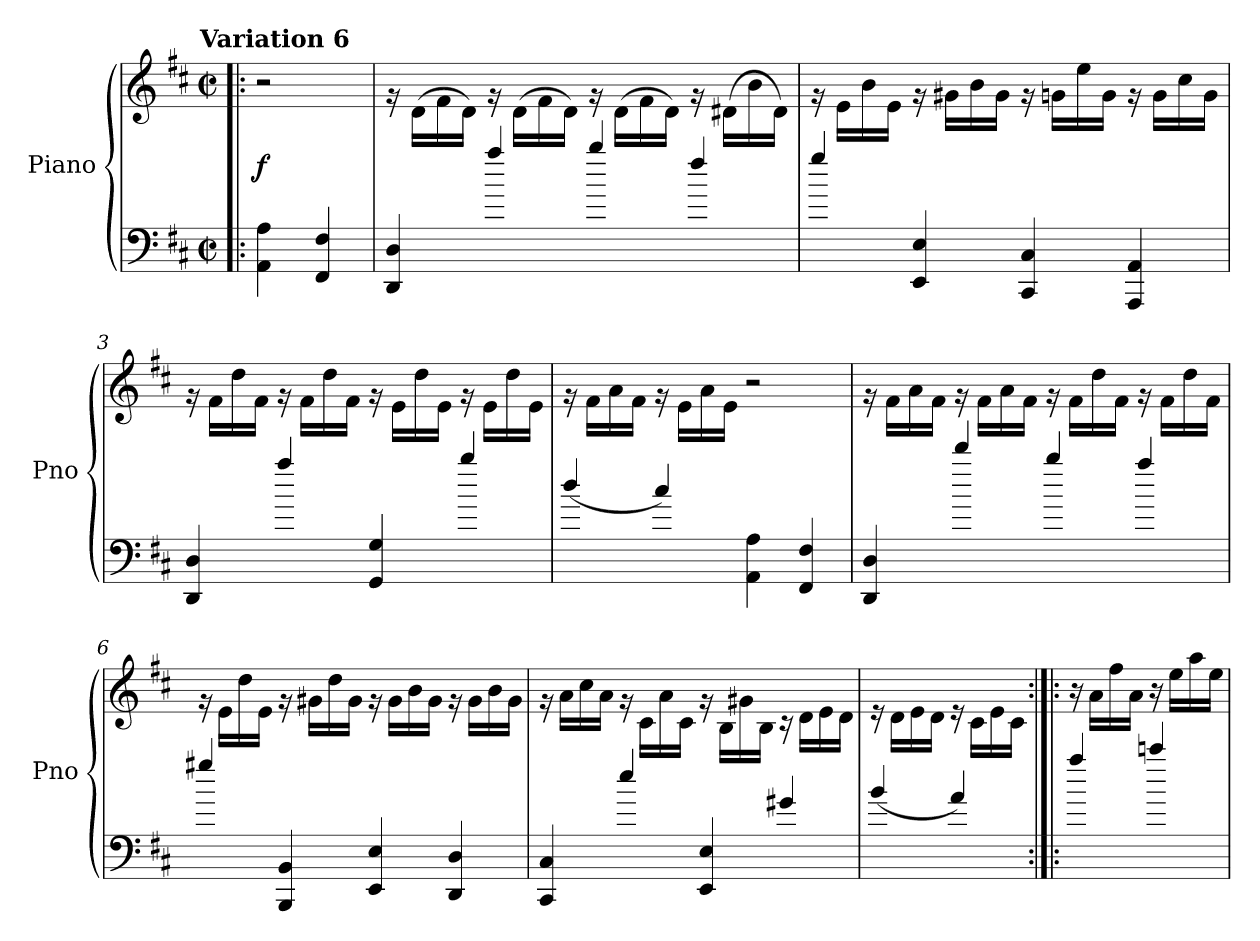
**kern	**kern	**dynam
*part1	*part1	*part1
*staff2	*staff1	*staff1/2
*I"Piano	*	*
*I'Pno	*	*
*clefF4	*clefG2	*
*k[f#c#]	*k[f#c#]	*
*D:	*D:	*
!!LO:TX:omd:t=Variation 6
*M2/2	*M2/2	*
*met(c|)	*met(c|)	*
*MM120	*MM120	*
=!|:	=!|:	=!|:
4AA 4A	2r	f
4FF# 4F#	.	.
=1	=1	=1
4DD 4D	16rg	.
.	(>16d\LL	.
.	16f#\	.
.	16d\JJ)	.
4aa/	16rg	.
.	(>16d\LL	.
.	16f#\	.
.	16d\JJ)	.
4bb/	16rg	.
.	(>16d\LL	.
.	16f#\	.
.	16d\JJ)	.
4ff#/	16rg	.
.	(>16d#XLL	.
.	16b\	.
.	16d#JJ)	.
=2	=2	=2
4gg/	16rg	.
.	16e\LL	.
.	16b\	.
.	16e\JJ	.
4EE 4E	16rg	.
.	16g#X\LL	.
.	16b\	.
.	16g#\JJ	.
4CC# 4C#	16rg	.
.	16gn\LL	.
.	16ee\	.
.	16g\JJ	.
4AAA 4AA	16rg	.
.	16g\LL	.
.	16cc#\	.
.	16g\JJ	.
=3	=3	=3
4DD 4D	16rg	.
.	16f#\LL	.
.	16dd\	.
.	16f#\JJ	.
4aa/	16rg	.
.	16f#\LL	.
.	16dd\	.
.	16f#\JJ	.
4GG 4G	16rg	.
.	16e\LL	.
.	16dd\	.
.	16e\JJ	.
4bb/	16rg	.
.	16e\LL	.
.	16dd\	.
.	16e\JJ	.
=4	=4	=4
(>4dd/	16rg	.
.	16f#\LL	.
.	16a\	.
.	16f#\JJ	.
4cc#/)	16rg	.
.	16e\LL	.
.	16a\	.
.	16e\JJ	.
4AA 4A	2r	.
4FF# 4F#	.	.
=5	=5	=5
4DD 4D	16rg	.
.	16f#\LL	.
.	16a\	.
.	16f#\JJ	.
4ddd/	16rg	.
.	16f#\LL	.
.	16a\	.
.	16f#\JJ	.
4bb/	16rg	.
.	16f#\LL	.
.	16dd\	.
.	16f#\JJ	.
4aa/	16rg	.
.	16f#\LL	.
.	16dd\	.
.	16f#\JJ	.
=6	=6	=6
4gg#X/	16rg	.
.	16e\LL	.
.	16dd\	.
.	16e\JJ	.
4BBB 4BB	16rg	.
.	16g#X\LL	.
.	16dd\	.
.	16g#\JJ	.
4EE 4E	16rg	.
.	16g#\LL	.
.	16b\	.
.	16g#\JJ	.
4DD 4D	16rg	.
.	16g#\LL	.
.	16b\	.
.	16g#\JJ	.
=7	=7	=7
4CC# 4C#	16rg	.
.	16a\LL	.
.	16cc#\	.
.	16a\JJ	.
4ee/	16rg	.
.	16c#\LL	.
.	16a\	.
.	16c#\JJ	.
4EE 4E	16rg	.
.	16B\LL	.
.	16g#X\	.
.	16B\JJ	.
4g#X/	16rc	.
.	16d\LL	.
.	16e\	.
.	16d\JJ	.
=8	=8	=8
(>4b/	16re	.
.	16d\LL	.
.	16e\	.
.	16d\JJ	.
4a/)	16re	.
.	16c#\LL	.
.	16e\	.
.	16c#\JJ	.
=:|!|:	=:|!|:	=:|!|:
4aa/	16r	.
.	16a\LL	.
.	16ff#\	.
.	16a\JJ	.
4cccn/	16r	.
.	16ee\LL	.
.	16aa\	.
.	16ee\JJ	.
=	=	=
*-	*-	*-
